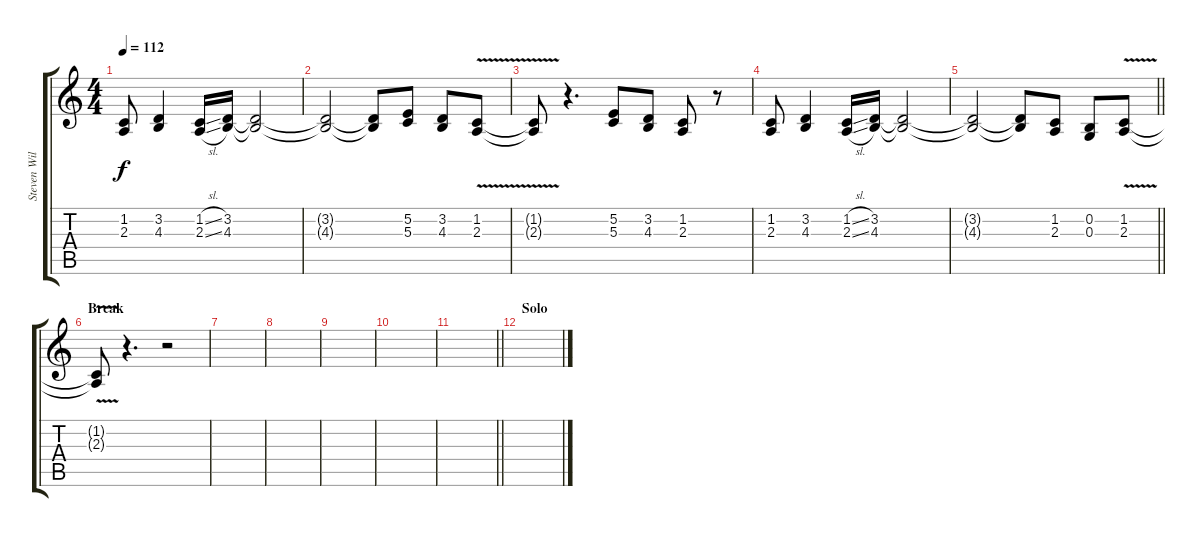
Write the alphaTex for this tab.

\track ("Steven Wilson - Vocals" "Steven Wil") {instrument flute}
\staff {score tabs}
\tuning (E4 B3 G3 D3 A2 E2) {hide}
\ts (4 4)
\tempo 112
\clef g2
\ks c
(1.2 2.3).8{dy f} (3.2 4.3).4 (1.2{sl} 2.3{sl}).16 (3.2 4.3).16 (3.2{t} 4.3{t}).2 |
(3.2{t} 4.3{t}).2 (3.2{t} 4.3{t}).8 (5.2 5.3).8 (3.2 4.3).8 (1.2 2.3{v}).8 |
(1.2{t} 2.3{t}).8 r.4{d} (5.2 5.3).8 (3.2 4.3).8 (1.2 2.3).8 r.8 |
(1.2 2.3).8 (3.2 4.3).4 (1.2{sl} 2.3{sl}).16 (3.2 4.3).16 (3.2{t} 4.3{t}).2 |
\barLineRight lightlight
(3.2{t} 4.3{t}).2 (3.2{t} 4.3{t}).8 (1.2 2.3).8 (0.2 0.3).8 (1.2 2.3{v}).8 |
\section ("" "Break")
(1.2{t} 2.3{t}).8 r.4{d} r.2 |
|
|
|
|
\barLineRight lightlight
|
\section ("" "Solo")
